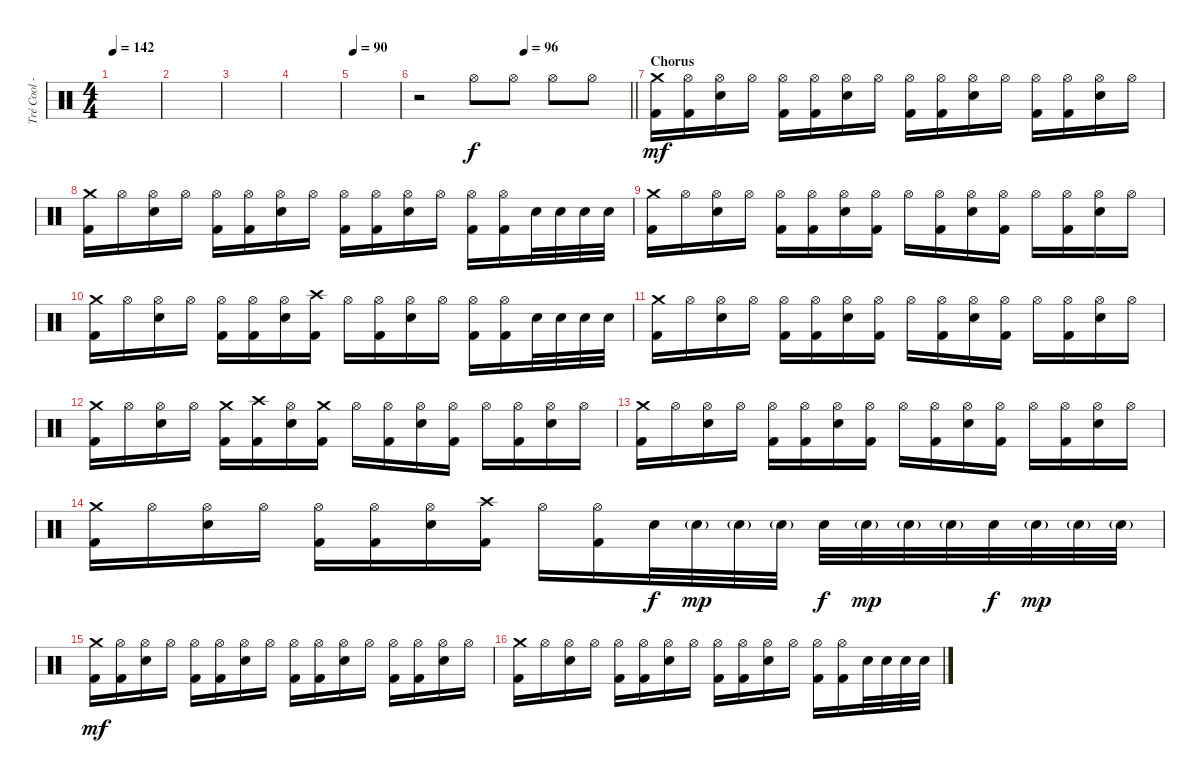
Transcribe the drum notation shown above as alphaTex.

\track ("Tré Cool - Drums" "Tré Cool -") {instrument percussion}
\staff {score}
\articulation defaults
\ts (4 4)
\tempo 142
\clef neutral
\ks c
|
|
|
|
\tempo 90
|
\tempo (96 0.5)
\barLineRight lightlight
r.2 "Hi-Hat (open)".8{dy f} "Hi-Hat (open)".8 "Hi-Hat (open)".8 "Hi-Hat (open)".8 |
\section ("" "Chorus")
("Crash medium (hit)" "Kick (hit) 2").16{dy mf} ("Hi-Hat (open)" "Kick (hit) 2").16 ("Hi-Hat (open)" "Electric Snare (hit)").16 "Hi-Hat (open)".16 ("Hi-Hat (open)" "Kick (hit) 2").16 ("Hi-Hat (open)" "Kick (hit) 2").16 ("Hi-Hat (open)" "Electric Snare (hit)").16 "Hi-Hat (open)".16 ("Hi-Hat (open)" "Kick (hit) 2").16 ("Hi-Hat (open)" "Kick (hit) 2").16 ("Hi-Hat (open)" "Electric Snare (hit)").16 "Hi-Hat (open)".16 ("Hi-Hat (open)" "Kick (hit) 2").16 ("Hi-Hat (open)" "Kick (hit) 2").16 ("Hi-Hat (open)" "Electric Snare (hit)").16 "Hi-Hat (open)".16 |
("Crash medium (hit)" "Kick (hit) 2").16 "Hi-Hat (open)".16 ("Hi-Hat (open)" "Electric Snare (hit)").16 "Hi-Hat (open)".16 ("Hi-Hat (open)" "Kick (hit) 2").16 ("Hi-Hat (open)" "Kick (hit) 2").16 ("Hi-Hat (open)" "Electric Snare (hit)").16 "Hi-Hat (open)".16 ("Hi-Hat (open)" "Kick (hit) 2").16 ("Hi-Hat (open)" "Kick (hit) 2").16 ("Hi-Hat (open)" "Electric Snare (hit)").16 "Hi-Hat (open)".16 ("Hi-Hat (open)" "Kick (hit) 2").16 ("Hi-Hat (open)" "Kick (hit) 2").16 "Electric Snare (hit)".32 "Electric Snare (hit)".32 "Electric Snare (hit)".32 "Electric Snare (hit)".32 |
("Crash medium (hit)" "Kick (hit) 2").16 "Hi-Hat (open)".16 ("Hi-Hat (open)" "Electric Snare (hit)").16 "Hi-Hat (open)".16 ("Hi-Hat (open)" "Kick (hit) 2").16 ("Hi-Hat (open)" "Kick (hit) 2").16 ("Hi-Hat (open)" "Electric Snare (hit)").16 ("Hi-Hat (open)" "Kick (hit) 2").16 "Hi-Hat (open)".16 ("Hi-Hat (open)" "Kick (hit) 2").16 ("Hi-Hat (open)" "Electric Snare (hit)").16 ("Hi-Hat (open)" "Kick (hit) 2").16 "Hi-Hat (open)".16 ("Hi-Hat (open)" "Kick (hit) 2").16 ("Hi-Hat (open)" "Electric Snare (hit)").16 "Hi-Hat (open)".16 |
("Crash medium (hit)" "Kick (hit) 2").16 "Hi-Hat (open)".16 ("Hi-Hat (open)" "Electric Snare (hit)").16 "Hi-Hat (open)".16 ("Hi-Hat (open)" "Kick (hit) 2").16 ("Hi-Hat (open)" "Kick (hit) 2").16 ("Hi-Hat (open)" "Electric Snare (hit)").16 ("Crash high (hit)" "Kick (hit) 2").16 "Hi-Hat (open)".16 ("Hi-Hat (open)" "Kick (hit) 2").16 ("Hi-Hat (open)" "Electric Snare (hit)").16 "Hi-Hat (open)".16 ("Hi-Hat (open)" "Kick (hit) 2").16 ("Hi-Hat (open)" "Kick (hit) 2").16 "Electric Snare (hit)".32 "Electric Snare (hit)".32 "Electric Snare (hit)".32 "Electric Snare (hit)".32 |
("Crash medium (hit)" "Kick (hit) 2").16 "Hi-Hat (open)".16 ("Hi-Hat (open)" "Electric Snare (hit)").16 "Hi-Hat (open)".16 ("Hi-Hat (open)" "Kick (hit) 2").16 ("Hi-Hat (open)" "Kick (hit) 2").16 ("Hi-Hat (open)" "Electric Snare (hit)").16 ("Hi-Hat (open)" "Kick (hit) 2").16 "Hi-Hat (open)".16 ("Hi-Hat (open)" "Kick (hit) 2").16 ("Hi-Hat (open)" "Electric Snare (hit)").16 ("Hi-Hat (open)" "Kick (hit) 2").16 "Hi-Hat (open)".16 ("Hi-Hat (open)" "Kick (hit) 2").16 ("Hi-Hat (open)" "Electric Snare (hit)").16 "Hi-Hat (open)".16 |
("Crash medium (hit)" "Kick (hit) 2").16 "Hi-Hat (open)".16 ("Hi-Hat (open)" "Electric Snare (hit)").16 "Hi-Hat (open)".16 ("Crash medium (hit)" "Kick (hit) 2").16 ("Crash high (hit)" "Kick (hit) 2").16 ("Hi-Hat (open)" "Electric Snare (hit)").16 ("Crash medium (hit)" "Kick (hit) 2").16 "Hi-Hat (open)".16 ("Hi-Hat (open)" "Kick (hit) 2").16 ("Hi-Hat (open)" "Electric Snare (hit)").16 ("Hi-Hat (open)" "Kick (hit) 2").16 "Hi-Hat (open)".16 ("Hi-Hat (open)" "Kick (hit) 2").16 ("Hi-Hat (open)" "Electric Snare (hit)").16 "Hi-Hat (open)".16 |
("Crash medium (hit)" "Kick (hit) 2").16 "Hi-Hat (open)".16 ("Hi-Hat (open)" "Electric Snare (hit)").16 "Hi-Hat (open)".16 ("Hi-Hat (open)" "Kick (hit) 2").16 ("Hi-Hat (open)" "Kick (hit) 2").16 ("Hi-Hat (open)" "Electric Snare (hit)").16 ("Hi-Hat (open)" "Kick (hit) 2").16 "Hi-Hat (open)".16 ("Hi-Hat (open)" "Kick (hit) 2").16 ("Hi-Hat (open)" "Electric Snare (hit)").16 ("Hi-Hat (open)" "Kick (hit) 2").16 "Hi-Hat (open)".16 ("Hi-Hat (open)" "Kick (hit) 2").16 ("Hi-Hat (open)" "Electric Snare (hit)").16 "Hi-Hat (open)".16 |
("Crash medium (hit)" "Kick (hit) 2").16 "Hi-Hat (open)".16 ("Hi-Hat (open)" "Electric Snare (hit)").16 "Hi-Hat (open)".16 ("Hi-Hat (open)" "Kick (hit) 2").16 ("Hi-Hat (open)" "Kick (hit) 2").16 ("Hi-Hat (open)" "Electric Snare (hit)").16 ("Crash high (hit)" "Kick (hit) 2").16 "Hi-Hat (open)".16 ("Hi-Hat (open)" "Kick (hit) 2").16 "Electric Snare (hit)".32{dy f} "Electric Snare (hit)"{g}.32{dy mp} "Electric Snare (hit)"{g}.32 "Electric Snare (hit)"{g}.32 "Electric Snare (hit)".32{dy f} "Electric Snare (hit)"{g}.32{dy mp} "Electric Snare (hit)"{g}.32 "Electric Snare (hit)"{g}.32 "Electric Snare (hit)".32{dy f} "Electric Snare (hit)"{g}.32{dy mp} "Electric Snare (hit)"{g}.32 "Electric Snare (hit)"{g}.32 |
("Crash medium (hit)" "Kick (hit) 2").16{dy mf} ("Hi-Hat (open)" "Kick (hit) 2").16 ("Hi-Hat (open)" "Electric Snare (hit)").16 "Hi-Hat (open)".16 ("Hi-Hat (open)" "Kick (hit) 2").16 ("Hi-Hat (open)" "Kick (hit) 2").16 ("Hi-Hat (open)" "Electric Snare (hit)").16 "Hi-Hat (open)".16 ("Hi-Hat (open)" "Kick (hit) 2").16 ("Hi-Hat (open)" "Kick (hit) 2").16 ("Hi-Hat (open)" "Electric Snare (hit)").16 "Hi-Hat (open)".16 ("Hi-Hat (open)" "Kick (hit) 2").16 ("Hi-Hat (open)" "Kick (hit) 2").16 ("Hi-Hat (open)" "Electric Snare (hit)").16 "Hi-Hat (open)".16 |
("Crash medium (hit)" "Kick (hit) 2").16 "Hi-Hat (open)".16 ("Hi-Hat (open)" "Electric Snare (hit)").16 "Hi-Hat (open)".16 ("Hi-Hat (open)" "Kick (hit) 2").16 ("Hi-Hat (open)" "Kick (hit) 2").16 ("Hi-Hat (open)" "Electric Snare (hit)").16 "Hi-Hat (open)".16 ("Hi-Hat (open)" "Kick (hit) 2").16 ("Hi-Hat (open)" "Kick (hit) 2").16 ("Hi-Hat (open)" "Electric Snare (hit)").16 "Hi-Hat (open)".16 ("Hi-Hat (open)" "Kick (hit) 2").16 ("Hi-Hat (open)" "Kick (hit) 2").16 "Electric Snare (hit)".32 "Electric Snare (hit)".32 "Electric Snare (hit)".32 "Electric Snare (hit)".32
